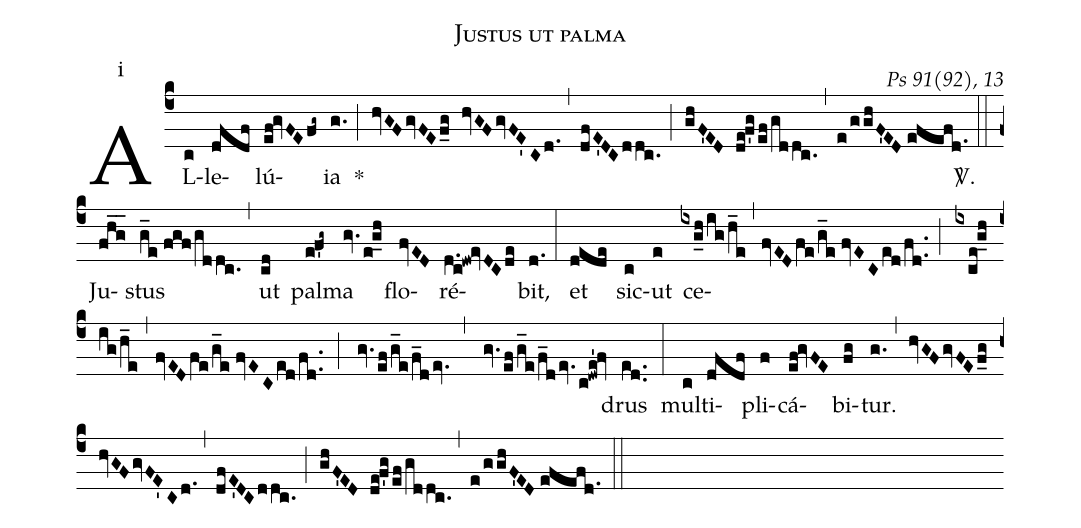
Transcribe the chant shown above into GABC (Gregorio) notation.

name:Justus ut palma;
commentary: Ps 91(92), 13;
mode:i;
%%
(c4) AL(c)le(dfdf)lú(ef!gvFEfg~)ia(g.) *(;) (hvGFgvFEf_g hvGFgvFE'Cd.) (,) (dfE'DCddc.) (;) (ghF'ED de!f'g/ef/gddc.) (,) (e/gghF'ED//efefd.) <sp>V/</sp>.(::) Ju(fhg__)stus(g_e//fgf/gddc.) (,) ut(cd) pal(e!f'g~)ma(gv.e!g_h) flo(fvED)ré(d.c!dw!evDCde)bit,(d.) (:) et(dede) sic(c)ut(e) ce(ixg_h/ig/h_e,fvEDfe/g_e//fvECed/fd..;ixce!g_h/ig/h_e,fvEDfe/g_e//fvECed/fd..;gv.ef/g_e/f_dev.,gv.ef/g_e/f_dev.c!dwe'!fv)drus(ed..) (:) mul(c)ti(dfdf)pli(f)cá(ef!gvFE)bi(fg)tur.(g.) (,) (hvGFgvFEf_g hvGFgvFE'Cd.) (,) (dfE'DCddc.) (;) (ghF'ED de!f'g/ef/gddc.) (,) (e/gghF'ED//efefd.) (::)
